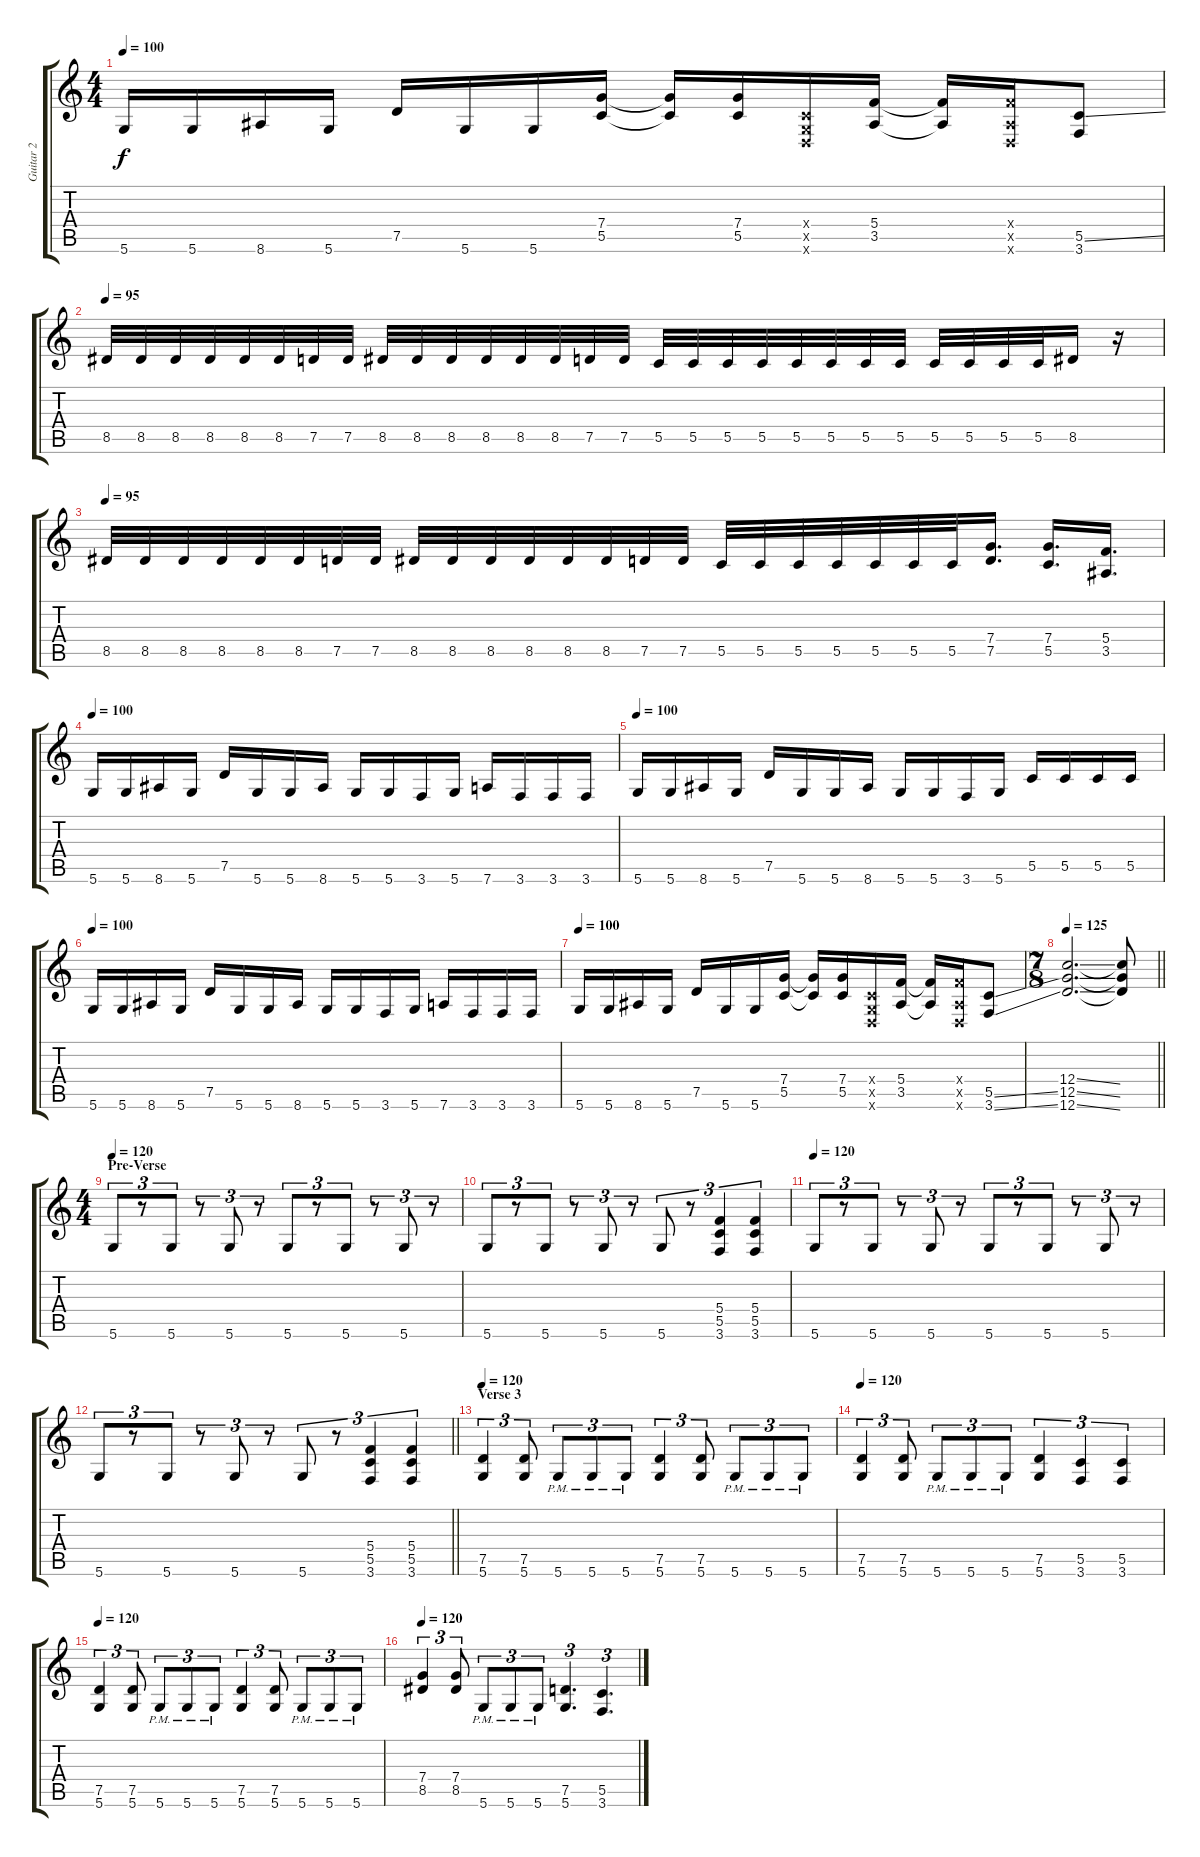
\track ("Guitar 2" "Guitar 2") {instrument distortionguitar}
\staff {score tabs}
\tuning (D4 A3 F3 C3 G2 D2) {hide}
\ts (4 4)
\tempo 100
\clef g2
\ks c
5.6.16{dy f} 5.6.16 8.6.16 5.6.16 7.5.16 5.6.16 5.6.16 (7.4 5.5).16 (7.4{t} 5.5{t}).16 (7.4 5.5).16 (0.4{x} 0.5{x} 0.6{x}).16 (5.4 3.5).16 (5.4{t} 3.5{t}).16 (5.4{x} 3.5{x} 0.6{x}).16 (5.5{ss} 3.6).8 |
\tempo 95
8.5.32 8.5.32 8.5.32 8.5.32 8.5.32 8.5.32 7.5.32 7.5.32 8.5.32 8.5.32 8.5.32 8.5.32 8.5.32 8.5.32 7.5.32 7.5.32 5.5.32 5.5.32 5.5.32 5.5.32 5.5.32 5.5.32 5.5.32 5.5.32 5.5.32 5.5.32 5.5.32 5.5.32 8.5.16 r.16 |
\tempo 95
8.5.32 8.5.32 8.5.32 8.5.32 8.5.32 8.5.32 7.5.32 7.5.32 8.5.32 8.5.32 8.5.32 8.5.32 8.5.32 8.5.32 7.5.32 7.5.32 5.5.32 5.5.32 5.5.32 5.5.32 5.5.32 5.5.32 5.5.32 (7.4 7.5).16{d} (7.4 5.5).16{d} (5.4 3.5).16{d} |
\tempo 100
5.6.16 5.6.16 8.6.16 5.6.16 7.5.16 5.6.16 5.6.16 8.6.16 5.6.16 5.6.16 3.6.16 5.6.16 7.6.16 3.6.16 3.6.16 3.6.16 |
\tempo 100
5.6.16 5.6.16 8.6.16 5.6.16 7.5.16 5.6.16 5.6.16 8.6.16 5.6.16 5.6.16 3.6.16 5.6.16 5.5.16 5.5.16 5.5.16 5.5.16 |
\tempo 100
5.6.16 5.6.16 8.6.16 5.6.16 7.5.16 5.6.16 5.6.16 8.6.16 5.6.16 5.6.16 3.6.16 5.6.16 7.6.16 3.6.16 3.6.16 3.6.16 |
\tempo 100
5.6.16 5.6.16 8.6.16 5.6.16 7.5.16 5.6.16 5.6.16 (7.4 5.5).16 (7.4{t} 5.5{t}).16 (7.4 5.5).16 (0.4{x} 0.5{x} 0.6{x}).16 (5.4 3.5).16 (5.4{t} 3.5{t}).16 (5.4{x} 3.5{x} 0.6{x}).16 (5.5{ss} 3.6{ss}).8 |
\ts (7 8)
\tempo 125
\barLineRight lightlight
(12.4{ss} 12.5{ss} 12.6{ss}).2{d} (12.4{t} 12.5{t} 12.6{t}).8 |
\ts (4 4)
\section ("" "Pre-Verse")
\tempo 120
5.6.8{tu (3 2)} r.8{tu (3 2)} 5.6.8{tu (3 2)} r.8{tu (3 2)} 5.6.8{tu (3 2)} r.8{tu (3 2)} 5.6.8{tu (3 2)} r.8{tu (3 2)} 5.6.8{tu (3 2)} r.8{tu (3 2)} 5.6.8{tu (3 2)} r.8{tu (3 2)} |
5.6.8{tu (3 2)} r.8{tu (3 2)} 5.6.8{tu (3 2)} r.8{tu (3 2)} 5.6.8{tu (3 2)} r.8{tu (3 2)} 5.6.8{tu (3 2)} r.8{tu (3 2)} (5.4 5.5 3.6).4{tu (3 2)} (5.4 5.5 3.6).4{tu (3 2)} |
\tempo 120
5.6.8{tu (3 2)} r.8{tu (3 2)} 5.6.8{tu (3 2)} r.8{tu (3 2)} 5.6.8{tu (3 2)} r.8{tu (3 2)} 5.6.8{tu (3 2)} r.8{tu (3 2)} 5.6.8{tu (3 2)} r.8{tu (3 2)} 5.6.8{tu (3 2)} r.8{tu (3 2)} |
\barLineRight lightlight
5.6.8{tu (3 2)} r.8{tu (3 2)} 5.6.8{tu (3 2)} r.8{tu (3 2)} 5.6.8{tu (3 2)} r.8{tu (3 2)} 5.6.8{tu (3 2)} r.8{tu (3 2)} (5.4 5.5 3.6).4{tu (3 2)} (5.4 5.5 3.6).4{tu (3 2)} |
\section ("" "Verse 3")
\tempo 120
(7.5 5.6).4{tu (3 2)} (7.5 5.6).8{tu (3 2)} 5.6{pm}.8{tu (3 2)} 5.6{pm}.8{tu (3 2)} 5.6{pm}.8{tu (3 2)} (7.5 5.6).4{tu (3 2)} (7.5 5.6).8{tu (3 2)} 5.6{pm}.8{tu (3 2)} 5.6{pm}.8{tu (3 2)} 5.6{pm}.8{tu (3 2)} |
\tempo 120
(7.5 5.6).4{tu (3 2)} (7.5 5.6).8{tu (3 2)} 5.6{pm}.8{tu (3 2)} 5.6{pm}.8{tu (3 2)} 5.6{pm}.8{tu (3 2)} (7.5 5.6).4{tu (3 2)} (5.5 3.6).4{tu (3 2)} (5.5 3.6).4{tu (3 2)} |
\tempo 120
(7.5 5.6).4{tu (3 2)} (7.5 5.6).8{tu (3 2)} 5.6{pm}.8{tu (3 2)} 5.6{pm}.8{tu (3 2)} 5.6{pm}.8{tu (3 2)} (7.5 5.6).4{tu (3 2)} (7.5 5.6).8{tu (3 2)} 5.6{pm}.8{tu (3 2)} 5.6{pm}.8{tu (3 2)} 5.6{pm}.8{tu (3 2)} |
\tempo 120
(7.4 8.5).4{tu (3 2)} (7.4 8.5).8{tu (3 2)} 5.6{pm}.8{tu (3 2)} 5.6{pm}.8{tu (3 2)} 5.6{pm}.8{tu (3 2)} (7.5 5.6).4{d tu (3 2)} (5.5 3.6).4{d tu (3 2)}
